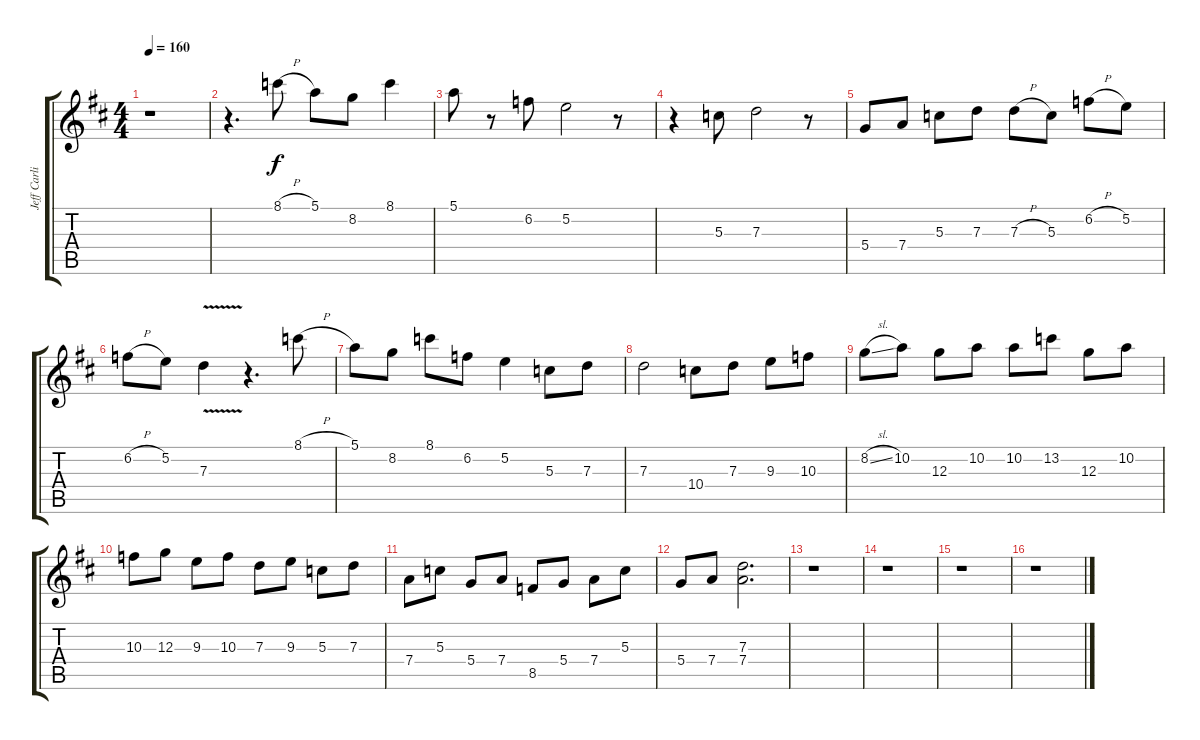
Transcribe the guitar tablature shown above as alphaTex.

\track ("Jeff Carlisi Guitar" "Jeff Carli") {instrument overdrivenguitar}
\staff {score tabs}
\tuning (E4 B3 G3 D3 A2 D2) {hide}
\ts (4 4)
\tempo 160
\clef g2
\ks d
r.1{dy f} |
r.4{d} 8.1{h}.8 5.1.8 8.2.8 8.1.4 |
5.1.8 r.8 6.2.8 5.2.2 r.8 |
r.4 5.3.8 7.3.2 r.8 |
5.4.8 7.4.8 5.3.8 7.3.8 7.3{h}.8 5.3.8 6.2{h}.8 5.2.8 |
6.2{h}.8 5.2.8 7.3{v}.4 r.4{d} 8.1{h}.8 |
5.1.8 8.2.8 8.1.8 6.2.8 5.2.4 5.3.8 7.3.8 |
7.3.2 10.4.8 7.3.8 9.3.8 10.3.8 |
8.2{sl}.8 10.2.8 12.3.8 10.2.8 10.2.8 13.2.8 12.3.8 10.2.8 |
10.3.8 12.3.8 9.3.8 10.3.8 7.3.8 9.3.8 5.3.8 7.3.8 |
7.4.8 5.3.8 5.4.8 7.4.8 8.5.8 5.4.8 7.4.8 5.3.8 |
5.4.8 7.4.8 (7.3 7.4).2{d} |
r.1 |
r.1 |
r.1 |
r.1
